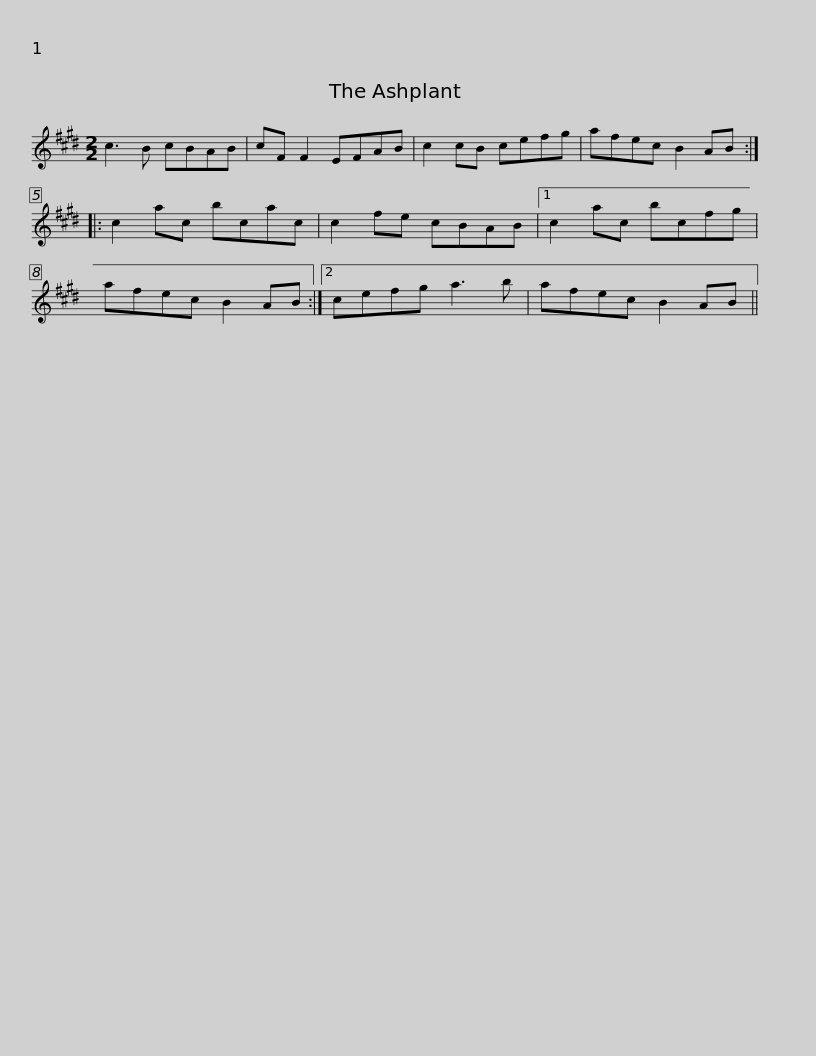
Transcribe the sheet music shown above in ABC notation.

X:1
L:1/8
M:2/2
I:linebreak $
K:E
V:1 treble
V:1
 c3 B cBAB | cF F2 EFAB | c2 cB cefg | afec B2 AB :: c2 ac bcac | %5
 c2 fe cBAB |1$ c2 ac bcfg | afec B2 AB :|2 cefg a3 b | afec B2 AB || %10
